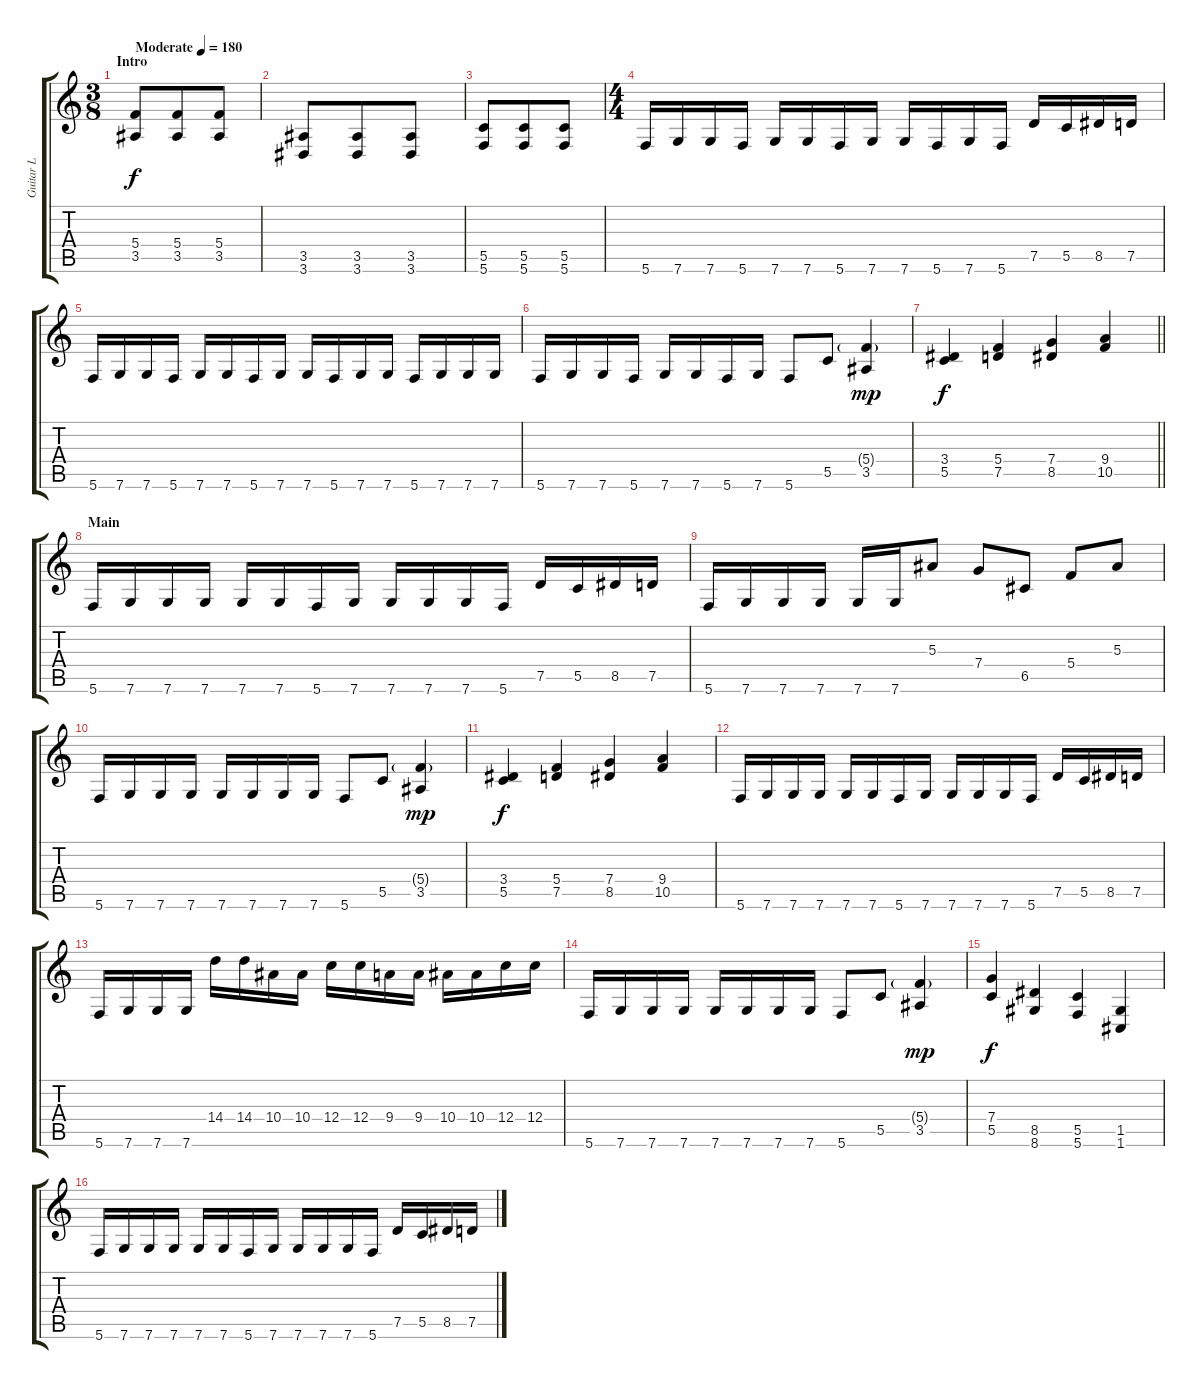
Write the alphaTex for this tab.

\track ("Guitar L" "Guitar L") {instrument distortionguitar}
\staff {score tabs}
\tuning (D4 A3 F3 C3 G2 C2) {hide}
\ts (3 8)
\section ("" "Intro")
\tempo (180 "Moderate")
\clef g2
\ks c
(5.4 3.5).8{dy f instrument distortionguitar} (5.4 3.5).8 (5.4 3.5).8 |
(3.5 3.6).8 (3.5 3.6).8 (3.5 3.6).8 |
(5.5 5.6).8 (5.5 5.6).8 (5.5 5.6).8 |
\ts (4 4)
5.6.16 7.6.16 7.6.16 5.6.16 7.6.16 7.6.16 5.6.16 7.6.16 7.6.16 5.6.16 7.6.16 5.6.16 7.5.16 5.5.16 8.5.16 7.5.16 |
5.6.16 7.6.16 7.6.16 5.6.16 7.6.16 7.6.16 5.6.16 7.6.16 7.6.16 5.6.16 7.6.16 7.6.16 5.6.16 7.6.16 7.6.16 7.6.16 |
5.6.16 7.6.16 7.6.16 5.6.16 7.6.16 7.6.16 5.6.16 7.6.16 5.6.8 5.5.8 (5.4{g} 3.5).4{dy mp} |
\barLineRight lightlight
(3.4 5.5).4{dy f} (5.4 7.5).4 (7.4 8.5).4 (9.4 10.5).4 |
\section ("" "Main")
5.6.16 7.6.16 7.6.16 7.6.16 7.6.16 7.6.16 5.6.16 7.6.16 7.6.16 7.6.16 7.6.16 5.6.16 7.5.16 5.5.16 8.5.16 7.5.16 |
5.6.16 7.6.16 7.6.16 7.6.16 7.6.16 7.6.16 5.3.8 7.4.8 6.5.8 5.4.8 5.3.8 |
5.6.16 7.6.16 7.6.16 7.6.16 7.6.16 7.6.16 7.6.16 7.6.16 5.6.8 5.5.8 (5.4{g} 3.5).4{dy mp} |
(3.4 5.5).4{dy f} (5.4 7.5).4 (7.4 8.5).4 (9.4 10.5).4 |
5.6.16 7.6.16 7.6.16 7.6.16 7.6.16 7.6.16 5.6.16 7.6.16 7.6.16 7.6.16 7.6.16 5.6.16 7.5.16 5.5.16 8.5.16 7.5.16 |
5.6.16 7.6.16 7.6.16 7.6.16 14.4.16 14.4.16 10.4.16 10.4.16 12.4.16 12.4.16 9.4.16 9.4.16 10.4.16 10.4.16 12.4.16 12.4.16 |
5.6.16 7.6.16 7.6.16 7.6.16 7.6.16 7.6.16 7.6.16 7.6.16 5.6.8 5.5.8 (5.4{g} 3.5).4{dy mp} |
(7.4 5.5).4{dy f} (8.5 8.6).4 (5.5 5.6).4 (1.5 1.6).4 |
5.6.16 7.6.16 7.6.16 7.6.16 7.6.16 7.6.16 5.6.16 7.6.16 7.6.16 7.6.16 7.6.16 5.6.16 7.5.16 5.5.16 8.5.16 7.5.16
